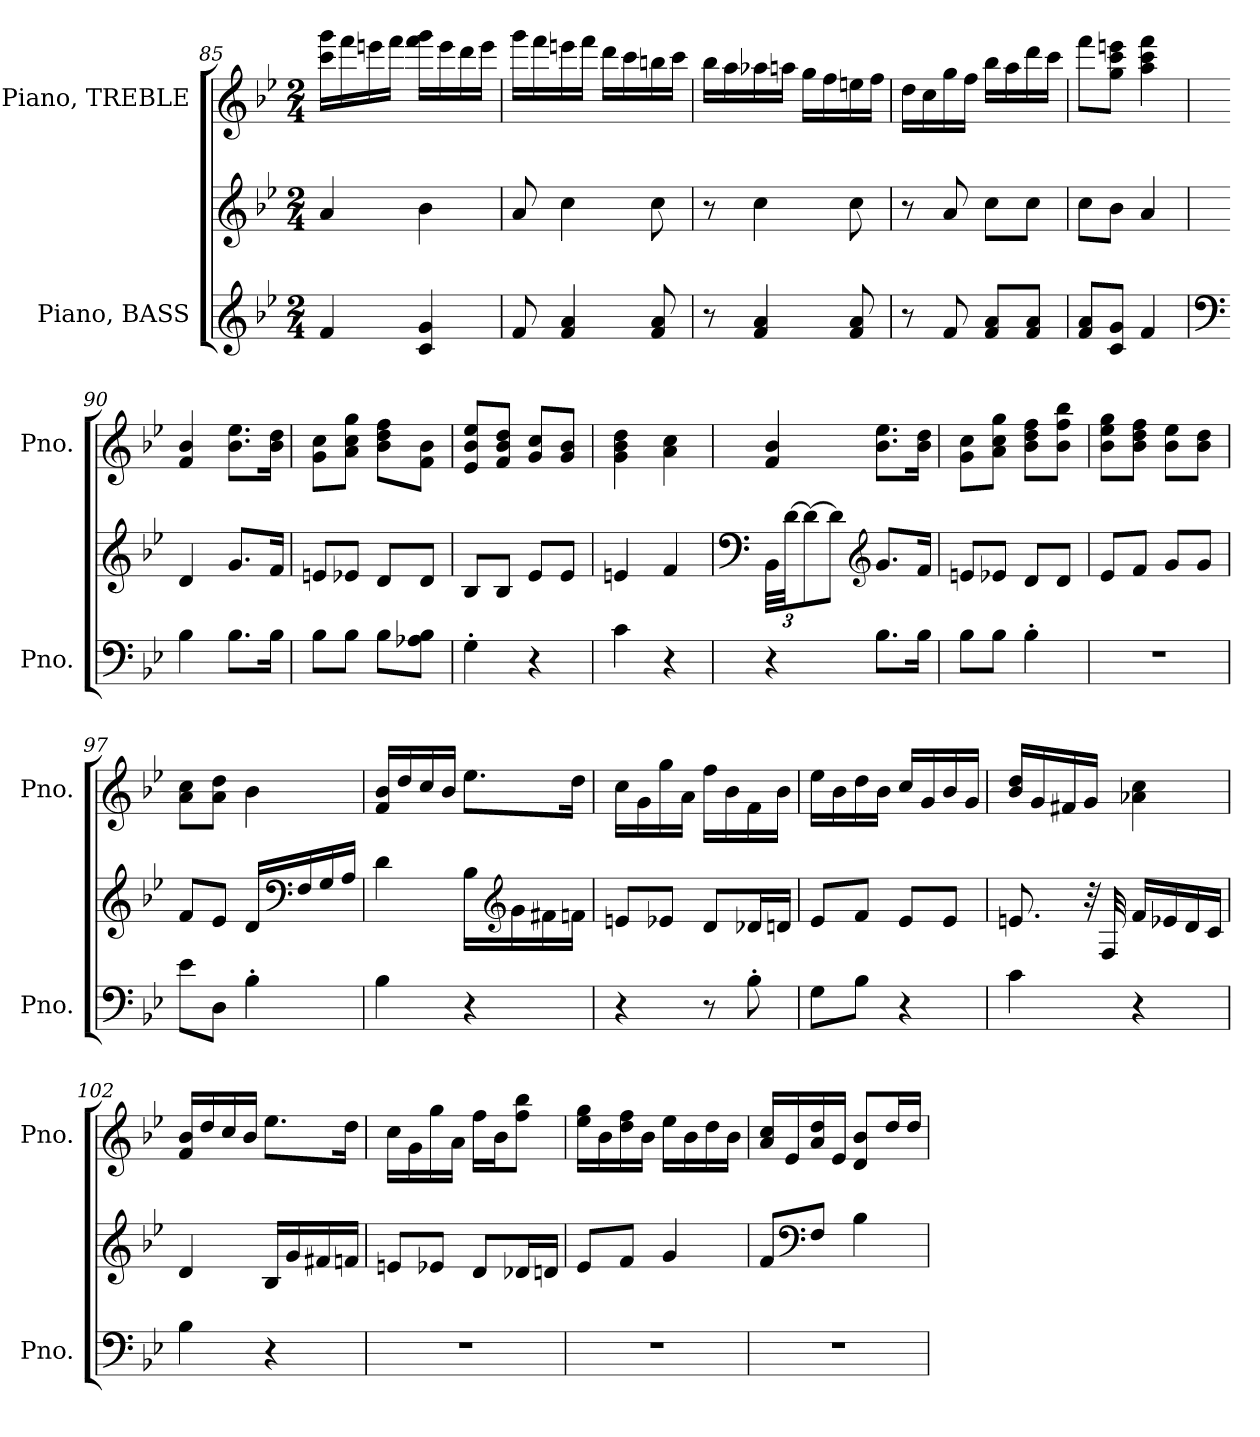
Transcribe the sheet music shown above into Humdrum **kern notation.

**kern	**kern	**kern
*part2	*part2	*part1
*staff3	*staff2	*staff1
*I"Piano, BASS	*	*I"Piano, TREBLE
*I'Pno.	*	*I'Pno.
*clefG2	*clefG2	*clefG2
*k[b-e-]	*k[b-e-]	*k[b-e-]
*M2/4	*M2/4	*M2/4
=85	=85	=85
4f/	4a/	16ccc\ 16ggg\LL
.	.	16fff\
.	.	16eeen\
.	.	16fff\JJ
4c/ 4g/	4b-\	16fff\ 16ggg\LL
.	.	16eee\
.	.	16ddd\
.	.	16eee\JJ
!!LO:LB:g=z
=86	=86	=86
8f/	8a/	16ggg\LL
.	.	16fff\
4f/ 4a/	4cc\	16eeen\
.	.	16fff\JJ
.	.	16ddd\LL
.	.	16ccc\
8f/ 8a/	8cc\	16bbn\
.	.	16ccc\JJ
=87	=87	=87
8r	8r	16bb-\LL
.	.	16aa\
4f/ 4a/	4cc\	16aa-X\
.	.	16aan\JJ
.	.	16gg\LL
.	.	16ff\
8f/ 8a/	8cc\	16een\
.	.	16ff\JJ
=88	=88	=88
8r	8r	16dd\LL
.	.	16cc\
8f/	8a/	16gg\
.	.	16ff\JJ
8f/ 8a/L	8cc\L	16bb-\LL
.	.	16aa\
8f/ 8a/J	8cc\J	16ddd\
.	.	16ccc\JJ
=89	=89	=89
8f/ 8a/L	8cc\L	8fff\L
8c/ 8g/J	8b-\J	8gg\ 8ccc\ 8eeen\J
4f/	4a/	4aa\ 4ccc\ 4fff\
!!LO:PB:g=z
=90	=90	=90
*clefF4	*	*
4B-\	4d/	4f/ 4b-/
8.B-\L	8.g/L	8.b-\ 8.ee-\L
16B-\Jk	16f/Jk	16b-\ 16dd\Jk
=91	=91	=91
8B-\L	8en/L	8g\ 8cc\L
8B-\J	8e-X/J	8a\ 8cc\ 8gg\J
8B-\L	8d/L	8b-\ 8dd\ 8ff\L
8A-X\ 8B-\J	8d/J	8f\ 8b-\J
=92	=92	=92
4G'\	8B-/L	8e-/ 8b-/ 8ee-/L
.	8B-/J	8f/ 8b-/ 8dd/J
4r	8e-/L	8g/ 8cc/L
.	8e-/J	8g/ 8b-/J
=93	=93	=93
4c\	4en/	4g\ 4b-\ 4dd\
4r	4f/	4a\ 4cc\
=94	=94	=94
*	*clefF4	*
*	*Xbrackettup	*
4r	48BB-\LLL	4f/ 4b-/
.	[48d\JJ	.
.	12d\_	.
.	8d\J]	.
*	*clefG2	*
8.B-\L	8.g/L	8.b-\ 8.ee-\L
16B-\Jk	16f/Jk	16b-\ 16dd\Jk
=95	=95	=95
8B-\L	8en/L	8g\ 8cc\L
8B-\J	8e-X/J	8a\ 8cc\ 8gg\J
4B-'\	8d/L	8b-\ 8dd\ 8ff\L
.	8d/J	8b-\ 8ff\ 8bb-\J
=96	=96	=96
2r	8e-/L	8b-\ 8ee-\ 8gg\L
.	8f/J	8b-\ 8dd\ 8ff\J
.	8g/L	8b-\ 8ee-\L
.	8g/J	8b-\ 8dd\J
!!LO:LB:g=z
=97	=97	=97
8e-\L	8f/L	8a\ 8cc\L
8D\J	8e-/J	8a\ 8dd\J
4B-'\	16d/LL	4b-\
*	*clefF4	*
.	16F/	.
.	16G/	.
.	16A/JJ	.
=98	=98	=98
4B-\	4d\	16f/ 16b-/LL
.	.	16dd/
.	.	16cc/
.	.	16b-/JJ
4r	16B-\LL	8.ee-\L
*	*clefG2	*
.	16g\	.
.	16f#X\	.
.	16fn\JJ	16dd\Jk
=99	=99	=99
4r	8en/L	16cc\LL
.	.	16g\
.	8e-X/J	16gg\
.	.	16a\JJ
8r	8d/L	16ff\LL
.	.	16b-\
8B-'\	16d-X/L	16f\
.	16dn/JJ	16b-\JJ
=100	=100	=100
8G\L	8e-/L	16ee-\LL
.	.	16b-\
8B-\J	8f/J	16dd\
.	.	16b-\JJ
4r	8e-/L	16cc/LL
.	.	16g/
.	8e-/J	16b-/
.	.	16g/JJ
!!LO:LB:g=z
=101	=101	=101
4c\	8.en/	16b-/ 16dd/LL
.	.	16g/
.	.	16f#X/
.	32r	16g/JJ
.	32F/	.
4r	16f/LL	4a-X\ 4cc\
.	16e-X/	.
.	16d/	.
.	16c/JJ	.
=102	=102	=102
4B-\	4d/	16f/ 16b-/LL
.	.	16dd/
.	.	16cc/
.	.	16b-/JJ
4r	16B-/LL	8.ee-\L
.	16g/	.
.	16f#X/	.
.	16fn/JJ	16dd\Jk
=103	=103	=103
2r	8en/L	16cc\LL
.	.	16g\
.	8e-X/J	16gg\
.	.	16a\JJ
.	8d/L	16ff\LL
.	.	16b-\J
.	16d-X/L	8ff\ 8bb-\J
.	16dn/JJ	.
=104	=104	=104
2r	8e-/L	16ee-\ 16gg\LL
.	.	16b-\
.	8f/J	16dd\ 16ff\
.	.	16b-\JJ
.	4g/	16ee-\LL
.	.	16b-\
.	.	16dd\
.	.	16b-\JJ
!!LO:LB:g=z
=105	=105	=105
2r	8f/L	16a/ 16cc/LL
.	.	16e-/
*	*clefF4	*
.	8F/J	16a/ 16dd/
.	.	16e-/JJ
.	4B-\	8d/ 8b-/L
.	.	16dd/L
.	.	16dd/JJ
=	=	=
*-	*-	*-
